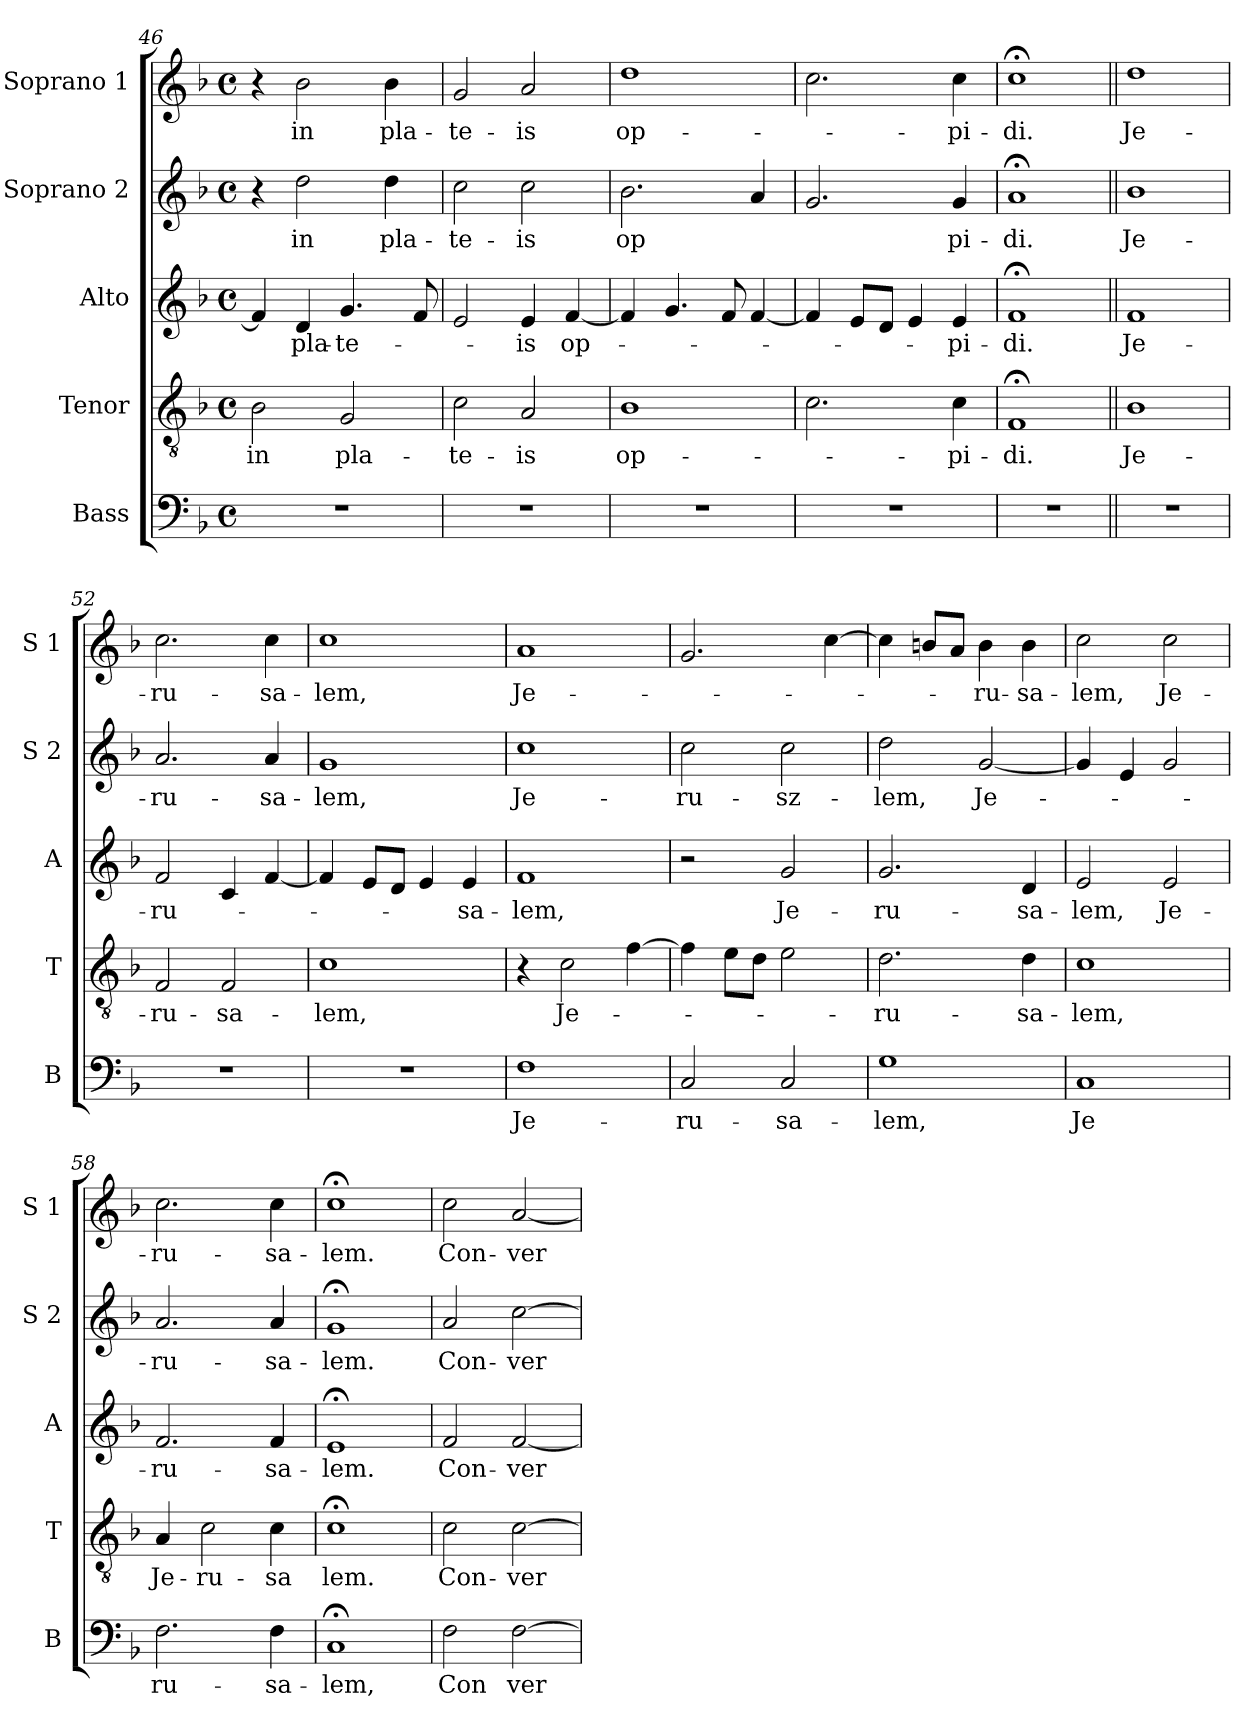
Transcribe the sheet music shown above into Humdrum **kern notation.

**kern	**text	**kern	**text	**kern	**text	**kern	**text	**kern	**text
*part5	*part5	*part4	*part4	*part3	*part3	*part2	*part2	*part1	*part1
*staff5	*staff5	*staff4	*staff4	*staff3	*staff3	*staff2	*staff2	*staff1	*staff1
*I"Bass	*	*I"Tenor	*	*I"Alto	*	*I"Soprano 2	*	*I"Soprano 1	*
*I'B	*	*I'T	*	*I'A	*	*I'S 2	*	*I'S 1	*
*clefF4	*	*clefGv2	*	*clefG2	*	*clefG2	*	*clefG2	*
*k[b-]	*	*k[b-]	*	*k[b-]	*	*k[b-]	*	*k[b-]	*
*F:	*	*F:	*	*F:	*	*F:	*	*F:	*
*M4/4	*	*M4/4	*	*M4/4	*	*M4/4	*	*M4/4	*
*met(c)	*	*met(c)	*	*met(c)	*	*met(c)	*	*met(c)	*
=46	=46	=46	=46	=46	=46	=46	=46	=46	=46
!	!	!	!LO:LY:b	!	!	!	!	!	!
1r	.	2B-\	in	4f/]	.	4r	.	4r	.
!	!	!	!	!	!LO:LY:b	!	!LO:LY:b	!	!LO:LY:b
.	.	.	.	4d/	pla-	2dd\	in	2b-\	in
!	!	!	!LO:LY:b	!	!LO:LY:b	!	!	!	!
.	.	2G/	pla-	4.g/	-te-	.	.	.	.
!	!	!	!	!	!	!	!LO:LY:b	!	!LO:LY:b
.	.	.	.	.	.	4dd\	pla-	4b-\	pla-
.	.	.	.	8f/	.	.	.	.	.
=47	=47	=47	=47	=47	=47	=47	=47	=47	=47
!	!	!	!LO:LY:b	!	!	!	!LO:LY:b	!	!LO:LY:b
1r	.	2c\	-te-	2e/	.	2cc\	-te-	2g/	-te-
!	!	!	!LO:LY:b	!	!LO:LY:b	!	!LO:LY:b	!	!LO:LY:b
.	.	2A/	-is	4e/	-is	2cc\	-is	2a/	-is
!	!	!	!	!	!LO:LY:b	!	!	!	!
.	.	.	.	[4f/	op-	.	.	.	.
=48	=48	=48	=48	=48	=48	=48	=48	=48	=48
!	!	!	!LO:LY:b	!	!	!	!LO:LY:b	!	!LO:LY:b
1r	.	1B-	op-	4f/]	.	2.b-\	op	1dd	op-
.	.	.	.	4.g/	.	.	.	.	.
.	.	.	.	8f/	.	.	.	.	.
.	.	.	.	[4f/	.	4a/	.	.	.
=49	=49	=49	=49	=49	=49	=49	=49	=49	=49
1r	.	2.c\	.	4f/]	.	2.g/	.	2.cc\	.
.	.	.	.	8e/L	.	.	.	.	.
.	.	.	.	8d/J	.	.	.	.	.
.	.	.	.	4e/	.	.	.	.	.
!	!	!	!LO:LY:b	!	!LO:LY:b	!	!LO:LY:b	!	!LO:LY:b
.	.	4c\	-pi-	4e/	-pi-	4g/	pi-	4cc\	-pi-
=50	=50	=50	=50	=50	=50	=50	=50	=50	=50
!	!	!	!LO:LY:b	!	!LO:LY:b	!	!LO:LY:b	!	!LO:LY:b
1r	.	1F;<	-di.	1f;<	-di.	1a;<	-di.	1cc;<	-di.
!!LO:LB:g=z
=51||	=51||	=51||	=51||	=51||	=51||	=51||	=51||	=51||	=51||
!	!	!	!LO:LY:b	!	!LO:LY:b	!	!LO:LY:b	!	!LO:LY:b
1r	.	1B-	Je-	1f	Je-	1b-	Je-	1dd	Je-
=52	=52	=52	=52	=52	=52	=52	=52	=52	=52
!	!	!	!LO:LY:b	!	!LO:LY:b	!	!LO:LY:b	!	!LO:LY:b
1r	.	2F/	-ru-	2f/	-ru-	2.a/	-ru-	2.cc\	-ru-
!	!	!	!LO:LY:b	!	!	!	!	!	!
.	.	2F/	-sa-	4c/	.	.	.	.	.
!	!	!	!	!	!	!	!LO:LY:b	!	!LO:LY:b
.	.	.	.	[4f/	.	4a/	-sa-	4cc\	-sa-
=53	=53	=53	=53	=53	=53	=53	=53	=53	=53
!	!	!	!LO:LY:b	!	!	!	!LO:LY:b	!	!LO:LY:b
1r	.	1c	-lem,	4f/]	.	1g	-lem,	1cc	-lem,
.	.	.	.	8e/L	.	.	.	.	.
.	.	.	.	8d/J	.	.	.	.	.
.	.	.	.	4e/	.	.	.	.	.
!	!	!	!	!	!LO:LY:b	!	!	!	!
.	.	.	.	4e/	-sa-	.	.	.	.
=54	=54	=54	=54	=54	=54	=54	=54	=54	=54
!	!LO:LY:b	!	!	!	!LO:LY:b	!	!LO:LY:b	!	!LO:LY:b
1F	Je-	4r	.	1f	-lem,	1cc	Je-	1a	Je-
!	!	!	!LO:LY:b	!	!	!	!	!	!
.	.	2c\	Je-	.	.	.	.	.	.
.	.	[4f\	.	.	.	.	.	.	.
=55	=55	=55	=55	=55	=55	=55	=55	=55	=55
!	!LO:LY:b	!	!	!	!	!	!LO:LY:b	!	!
2C/	-ru-	4f\]	.	2r	.	2cc\	-ru-	2.g/	.
.	.	8e\L	.	.	.	.	.	.	.
.	.	8d\J	.	.	.	.	.	.	.
!	!LO:LY:b	!	!	!	!LO:LY:b	!	!LO:LY:b	!	!
2C/	-sa-	2e\	.	2g/	Je-	2cc\	-sz-	.	.
.	.	.	.	.	.	.	.	[4cc\	.
=56	=56	=56	=56	=56	=56	=56	=56	=56	=56
!	!LO:LY:b	!	!LO:LY:b	!	!LO:LY:b	!	!LO:LY:b	!	!
1G	-lem,	2.d\	-ru-	2.g/	-ru-	2dd\	-lem,	4cc\]	.
.	.	.	.	.	.	.	.	8bn/L	.
.	.	.	.	.	.	.	.	8a/J	.
!	!	!	!	!	!	!	!LO:LY:b	!	!LO:LY:b
.	.	.	.	.	.	[2g/	Je-	4b\	-ru-
!	!	!	!LO:LY:b	!	!LO:LY:b	!	!	!	!LO:LY:b
.	.	4d\	-sa-	4d/	-sa-	.	.	4b\	-sa-
=57	=57	=57	=57	=57	=57	=57	=57	=57	=57
!	!LO:LY:b	!	!LO:LY:b	!	!LO:LY:b	!	!	!	!LO:LY:b
1C	Je	1c	-lem,	2e/	-lem,	4g/]	.	2cc\	-lem,
.	.	.	.	.	.	4e/	.	.	.
!	!	!	!	!	!LO:LY:b	!	!	!	!LO:LY:b
.	.	.	.	2e/	Je-	2g/	.	2cc\	Je-
=58	=58	=58	=58	=58	=58	=58	=58	=58	=58
!	!LO:LY:b	!	!LO:LY:b	!	!LO:LY:b	!	!LO:LY:b	!	!LO:LY:b
2.F\	ru-	4A/	Je-	2.f/	-ru-	2.a/	-ru-	2.cc\	-ru-
!	!	!	!LO:LY:b	!	!	!	!	!	!
.	.	2c\	-ru-	.	.	.	.	.	.
!	!LO:LY:b	!	!LO:LY:b	!	!LO:LY:b	!	!LO:LY:b	!	!LO:LY:b
4F\	-sa-	4c\	-sa	4f/	-sa-	4a/	-sa-	4cc\	-sa-
!!LO:PB:g=z
=59	=59	=59	=59	=59	=59	=59	=59	=59	=59
!	!LO:LY:b	!	!LO:LY:b	!	!LO:LY:b	!	!LO:LY:b	!	!LO:LY:b
1C;<	-lem,	1c;<	lem.	1e;<	-lem.	1g;<	-lem.	1cc;<	-lem.
=60	=60	=60	=60	=60	=60	=60	=60	=60	=60
!	!LO:LY:b	!	!LO:LY:b	!	!LO:LY:b	!	!LO:LY:b	!	!LO:LY:b
2F\	Con	2c\	Con-	2f/	Con-	2a/	Con-	2cc\	Con-
!	!LO:LY:b	!	!LO:LY:b	!	!LO:LY:b	!	!LO:LY:b	!	!LO:LY:b
[2F\	ver-	[2c\	-ver-	[2f/	-ver	[2cc\	-ver-	[2a/	-ver-
=	=	=	=	=	=	=	=	=	=
*-	*-	*-	*-	*-	*-	*-	*-	*-	*-
